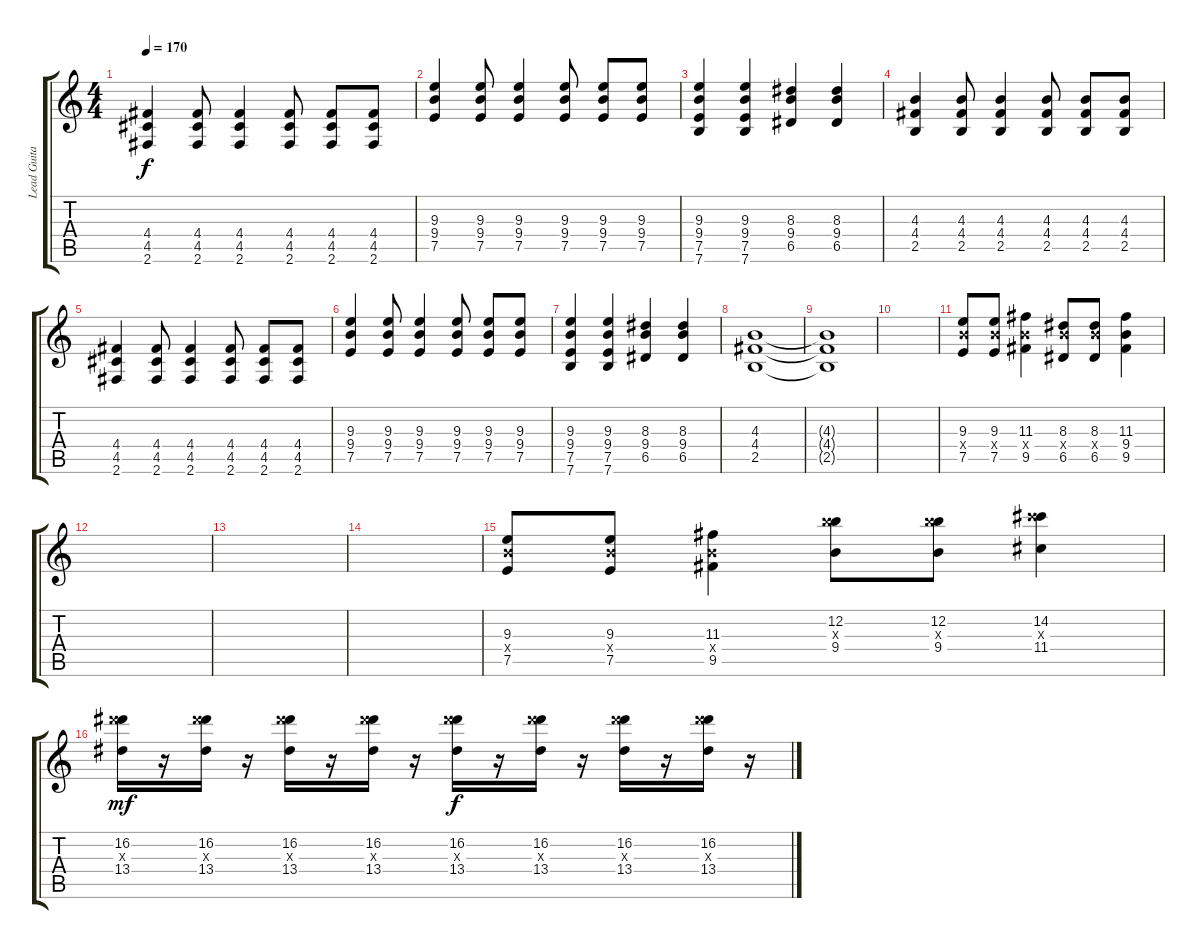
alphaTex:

\track ("Lead Guitar" "Lead Guita") {instrument overdrivenguitar}
\staff {score tabs}
\tuning (E4 B3 G3 D3 A2 E2) {hide}
\ts (4 4)
\tempo 170
\clef g2
\ks c
(4.4 4.5 2.6).4{dy f} (4.4 4.5 2.6).8 (4.4 4.5 2.6).4 (4.4 4.5 2.6).8 (4.4 4.5 2.6).8 (4.4 4.5 2.6).8 |
(9.3 9.4 7.5).4 (9.3 9.4 7.5).8 (9.3 9.4 7.5).4 (9.3 9.4 7.5).8 (9.3 9.4 7.5).8 (9.3 9.4 7.5).8 |
(9.3 9.4 7.5 7.6).4 (9.3 9.4 7.5 7.6).4 (8.3 9.4 6.5).4 (8.3 9.4 6.5).4 |
(4.3 4.4 2.5).4 (4.3 4.4 2.5).8 (4.3 4.4 2.5).4 (4.3 4.4 2.5).8 (4.3 4.4 2.5).8 (4.3 4.4 2.5).8 |
(4.4 4.5 2.6).4 (4.4 4.5 2.6).8 (4.4 4.5 2.6).4 (4.4 4.5 2.6).8 (4.4 4.5 2.6).8 (4.4 4.5 2.6).8 |
(9.3 9.4 7.5).4 (9.3 9.4 7.5).8 (9.3 9.4 7.5).4 (9.3 9.4 7.5).8 (9.3 9.4 7.5).8 (9.3 9.4 7.5).8 |
(9.3 9.4 7.5 7.6).4 (9.3 9.4 7.5 7.6).4 (8.3 9.4 6.5).4 (8.3 9.4 6.5).4 |
(4.3 4.4 2.5).1{volume 9} |
(4.3{t} 4.4{t} 2.5{t}).1 |
|
(9.3 9.4{x} 7.5).8 (9.3 9.4{x} 7.5).8 (11.3 9.4{x} 9.5).4 (8.3 9.4{x} 6.5).8 (8.3 9.4{x} 6.5).8 (11.3 9.4 9.5).4 |
|
|
|
(9.3 9.4{x} 7.5).8 (9.3 9.4{x} 7.5).8 (11.3 9.4{x} 9.5).4 (12.2 16.3{x} 9.4).8 (12.2 16.3{x} 9.4).8 (14.2 18.3{x} 11.4).4 |
(16.2 20.3{x} 13.4).16{dy mf} r.16 (16.2 20.3{x} 13.4).16 r.16 (16.2 20.3{x} 13.4).16 r.16 (16.2 20.3{x} 13.4).16 r.16 (16.2 20.3{x} 13.4).16{dy f} r.16 (16.2 20.3{x} 13.4).16 r.16 (16.2 20.3{x} 13.4).16 r.16 (16.2 20.3{x} 13.4).16 r.16
